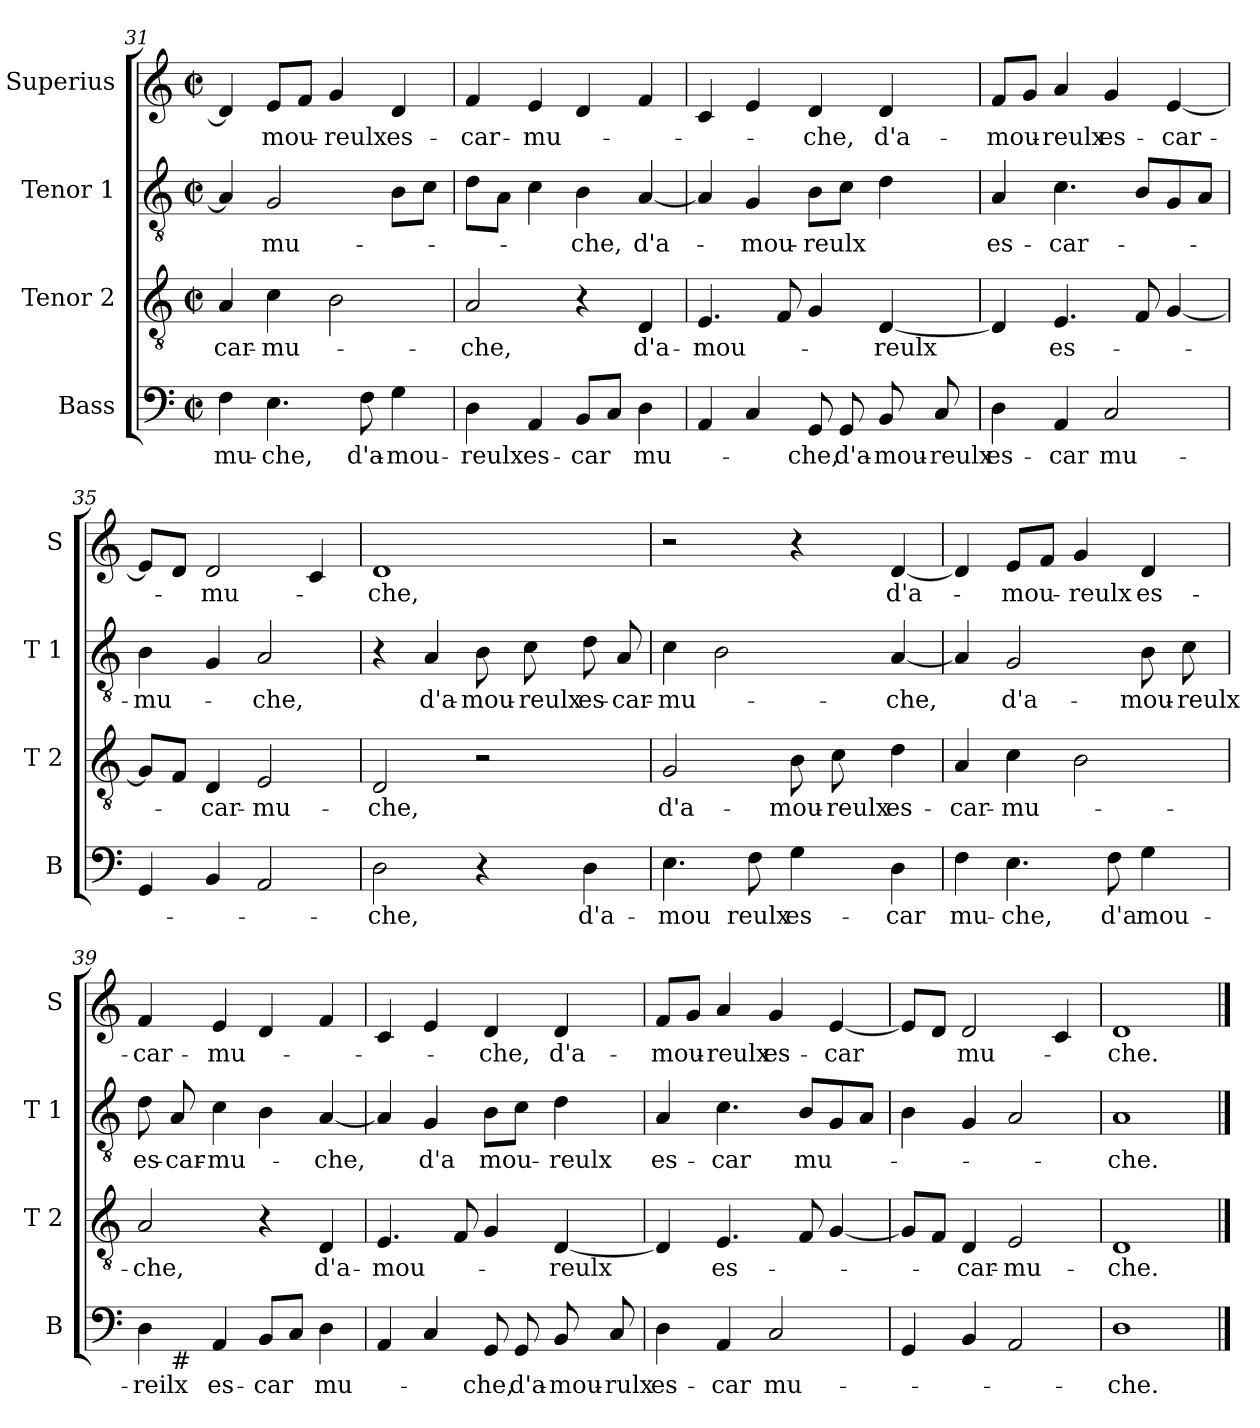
**kern	**text	**kern	**text	**kern	**text	**kern	**text
*part4	*part4	*part3	*part3	*part2	*part2	*part1	*part1
*staff4	*staff4	*staff3	*staff3	*staff2	*staff2	*staff1	*staff1
*I"Bass	*	*I"Tenor 2	*	*I"Tenor 1	*	*I"Superius	*
*I'B	*	*I'T 2	*	*I'T 1	*	*I'S	*
!!LO:PB:g=z
*clefF4	*	*clefGv2	*	*clefGv2	*	*clefG2	*
*k[]	*	*k[]	*	*k[]	*	*k[]	*
*C:	*	*C:	*	*C:	*	*C:	*
*M2/2	*	*M2/2	*	*M2/2	*	*M2/2	*
*met(c|)	*	*met(c|)	*	*met(c|)	*	*met(c|)	*
=31	=31	=31	=31	=31	=31	=31	=31
4F\	-mu-	4A/	-car-	4A/]	.	4d/]	.
4.E\	-che,	4c\	-mu-	2G/	-mu-	8e/L	-mou-
.	.	.	.	.	.	8f/J	.
.	.	2B\	.	.	.	4g/	-reulx
8F\	d'a-	.	.	.	.	.	.
4G\	-mou-	.	.	8B\L	.	4d/	es-
.	.	.	.	8c\J	.	.	.
=32	=32	=32	=32	=32	=32	=32	=32
4D\	-reulx	2A/	-che,	8d\L	.	4f/	-car-
.	.	.	.	8A\J	.	.	.
4AA/	es-	.	.	4c\	.	4e/	-mu-
8BB/L	-car	4r	.	4B\	-che,	4d/	.
8C/J	.	.	.	.	.	.	.
4D\	mu-	4D/	d'a-	[4A/	d'a-	4f/	.
=33	=33	=33	=33	=33	=33	=33	=33
4AA/	.	4.E/	-mou-	4A/]	.	4c/	.
4C/	.	.	.	4G/	-mou-	4e/	.
.	.	8F/	.	.	.	.	.
8GG/	-che,	4G/	.	8B\L	-reulx	4d/	-che,
8GG/	d'a-	.	.	8c\J	.	.	.
8BB/	-mou-	[4D/	-reulx	4d\	.	4d/	d'a-
8C/	-reulx	.	.	.	.	.	.
=34	=34	=34	=34	=34	=34	=34	=34
4D\	es-	4D/]	.	4A/	es-	8f/L	-mou-
.	.	.	.	.	.	8g/J	.
4AA/	-car	4.E/	es-	4.c\	-car-	4a/	-reulx
2C/	mu-	.	.	.	.	4g/	es-
.	.	8F/	.	8B/L	.	.	.
.	.	[4G/	.	8G/	.	[4e/	-car-
.	.	.	.	8A/J	.	.	.
=35	=35	=35	=35	=35	=35	=35	=35
4GG/	.	8G/L]	.	4B\	-mu-	8e/L]	.
.	.	8F/J	.	.	.	8d/J	.
4BB/	.	4D/	-car-	4G/	.	2d/	-mu-
2AA/	.	2E/	-mu-	2A/	-che,	.	.
.	.	.	.	.	.	4c/	.
!!LO:LB:g=z
=36	=36	=36	=36	=36	=36	=36	=36
2D\	-che,	2D/	-che,	4r	.	1d	-che,
.	.	.	.	4A/	d'a-	.	.
4r	.	2r	.	8B\	-mou-	.	.
.	.	.	.	8c\	-reulx	.	.
4D\	d'a-	.	.	8d\	es-	.	.
.	.	.	.	8A/	-car-	.	.
=37	=37	=37	=37	=37	=37	=37	=37
4.E\	-mou	2G/	d'a-	4c\	-mu-	2r	.
.	.	.	.	2B\	.	.	.
8F\	reulx	.	.	.	.	.	.
4G\	es-	8B\	-mou-	.	.	4r	.
.	.	8c\	-reulx	.	.	.	.
4D\	-car	4d\	es-	[4A/	-che,	[4d/	d'a-
=38	=38	=38	=38	=38	=38	=38	=38
4F\	mu-	4A/	-car-	4A/]	.	4d/]	.
4.E\	-che,	4c\	-mu-	2G/	d'a-	8e/L	-mou-
.	.	.	.	.	.	8f/J	.
.	.	2B\	.	.	.	4g/	-reulx
8F\	d'a	.	.	.	.	.	.
4G\	mou-	.	.	8B\	-mou-	4d/	es-
.	.	.	.	8c\	-reulx	.	.
=39	=39	=39	=39	=39	=39	=39	=39
*^	*	*	*	*	*	*	*
4D\	8ryy	-reilx	2A/	-che,	8d\	es-	4f/	-car-
!	!LO:TX:b:t=#	!	!	!	!	!	!	!
.	2..ryy	.	.	.	8A/	-car-	.	.
4AA/	.	es-	.	.	4c\	-mu-	4e/	-mu-
8BB/L	.	-car	4r	.	4B\	.	4d/	.
8C/J	.	.	.	.	.	.	.	.
4D\	.	mu-	4D/	d'a-	[4A/	-che,	4f/	.
*v	*v	*	*	*	*	*	*	*
!!LO:LB:g=z
=40	=40	=40	=40	=40	=40	=40	=40
4AA/	.	4.E/	-mou-	4A/]	.	4c/	.
4C/	.	.	.	4G/	d'a	4e/	.
.	.	8F/	.	.	.	.	.
8GG/	-che,	4G/	.	8B\L	mou-	4d/	-che,
8GG/	d'a-	.	.	8c\J	.	.	.
8BB/	-mou-	[4D/	-reulx	4d\	-reulx	4d/	d'a-
8C/	-rulx	.	.	.	.	.	.
=41	=41	=41	=41	=41	=41	=41	=41
4D\	es-	4D/]	.	4A/	es-	8f/L	-mou-
.	.	.	.	.	.	8g/J	.
4AA/	-car	4.E/	es-	4.c\	-car	4a/	-reulx
2C/	mu-	.	.	.	.	4g/	es-
.	.	8F/	.	8B/L	mu-	.	.
.	.	[4G/	.	8G/	.	[4e/	-car
.	.	.	.	8A/J	.	.	.
=42	=42	=42	=42	=42	=42	=42	=42
4GG/	.	8G/L]	.	4B\	.	8e/L]	.
.	.	8F/J	.	.	.	8d/J	.
4BB/	.	4D/	-car-	4G/	.	2d/	mu-
2AA/	.	2E/	-mu-	2A/	.	.	.
.	.	.	.	.	.	4c/	.
=43	=43	=43	=43	=43	=43	=43	=43
1D	-che.	1D	-che.	1A	-che.	1d	-che.
==	==	==	==	==	==	==	==
*-	*-	*-	*-	*-	*-	*-	*-
